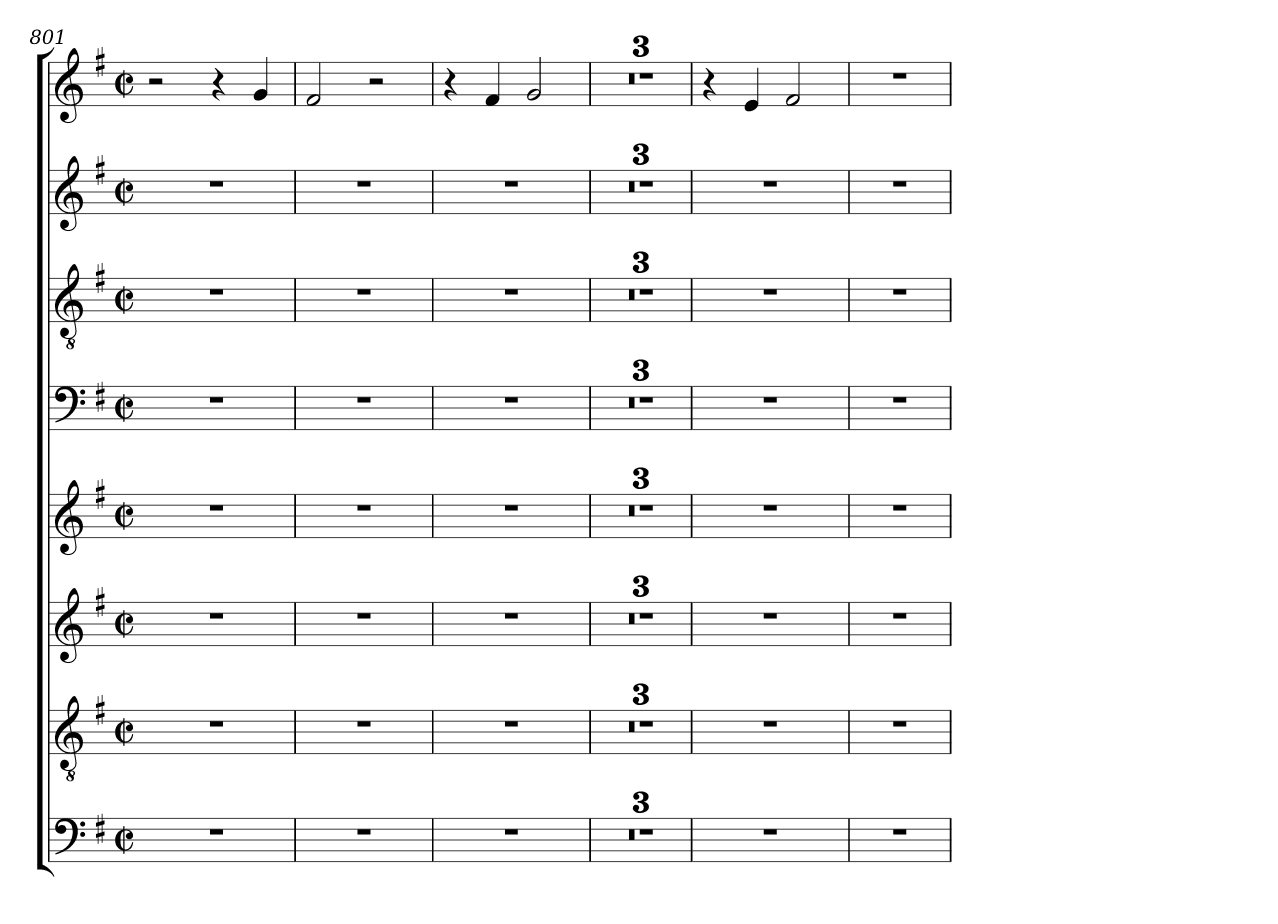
**kern	**kern	**kern	**kern	**kern	**kern	**kern	**kern
*part8	*part7	*part6	*part5	*part4	*part3	*part2	*part1
*staff8	*staff7	*staff6	*staff5	*staff4	*staff3	*staff2	*staff1
!!LO:LB:g=z
*clefF4	*clefGv2	*clefG2	*clefG2	*clefF4	*clefGv2	*clefG2	*clefG2
*k[f#]	*k[f#]	*k[f#]	*k[f#]	*k[f#]	*k[f#]	*k[f#]	*k[f#]
*G:	*G:	*G:	*G:	*G:	*G:	*G:	*G:
*M2/2	*M2/2	*M2/2	*M2/2	*M2/2	*M2/2	*M2/2	*M2/2
*met(c|)	*met(c|)	*met(c|)	*met(c|)	*met(c|)	*met(c|)	*met(c|)	*met(c|)
=801	=801	=801	=801	=801	=801	=801	=801
1r	1r	1r	1r	1r	1r	1r	2r
.	.	.	.	.	.	.	4r
.	.	.	.	.	.	.	4g/
=802	=802	=802	=802	=802	=802	=802	=802
1r	1r	1r	1r	1r	1r	1r	2f#/
.	.	.	.	.	.	.	2r
=803	=803	=803	=803	=803	=803	=803	=803
1r	1r	1r	1r	1r	1r	1r	4r
.	.	.	.	.	.	.	4f#/
.	.	.	.	.	.	.	2g/
=804	=804	=804	=804	=804	=804	=804	=804
1r	1r	1r	1r	1r	1r	1r	1r
=805	=805	=805	=805	=805	=805	=805	=805
1r	1r	1r	1r	1r	1r	1r	1r
=806	=806	=806	=806	=806	=806	=806	=806
1r	1r	1r	1r	1r	1r	1r	1r
=807	=807	=807	=807	=807	=807	=807	=807
1r	1r	1r	1r	1r	1r	1r	4r
.	.	.	.	.	.	.	4e/
.	.	.	.	.	.	.	2f#/
=808	=808	=808	=808	=808	=808	=808	=808
1r	1r	1r	1r	1r	1r	1r	1r
=	=	=	=	=	=	=	=
*-	*-	*-	*-	*-	*-	*-	*-
